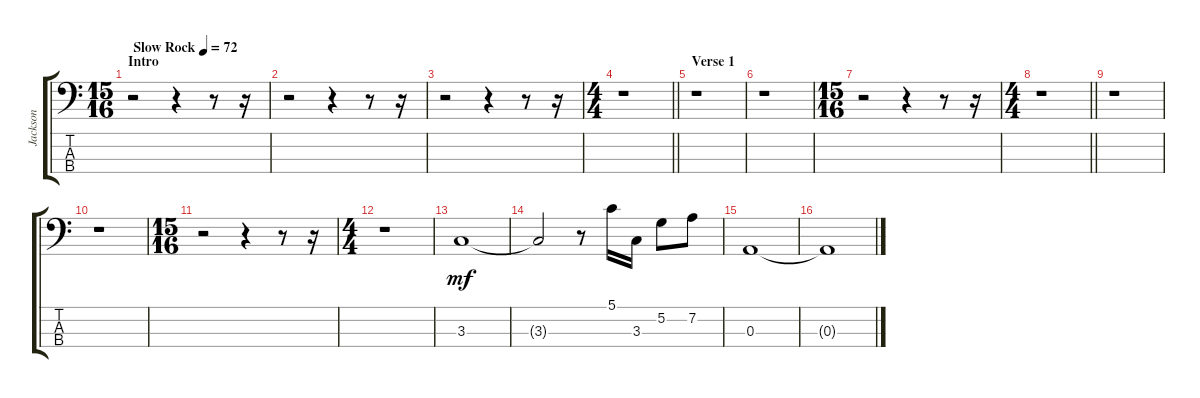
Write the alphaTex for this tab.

\track ("Jackson" "Jackson") {instrument electricbassfinger}
\staff {score tabs}
\tuning (G2 D2 A1 D1) {hide}
\ts (15 16)
\section ("" "Intro")
\tempo (72 "Slow Rock")
\clef f4
\ks c
r.2{dy mf instrument electricbassfinger} r.4 r.8 r.16 |
r.2 r.4 r.8 r.16 |
r.2 r.4 r.8 r.16 |
\ts (4 4)
\barLineRight lightlight
r.1 |
\section ("" "Verse 1")
r.1 |
r.1 |
\ts (15 16)
r.2 r.4 r.8 r.16 |
\ts (4 4)
\barLineRight lightlight
r.1 |
r.1 |
r.1 |
\ts (15 16)
r.2 r.4 r.8 r.16 |
\ts (4 4)
r.1 |
3.3.1 |
3.3{t}.2 r.8 5.1.16 3.3.16 5.2.8 7.2.8 |
0.3.1 |
0.3{t}.1
